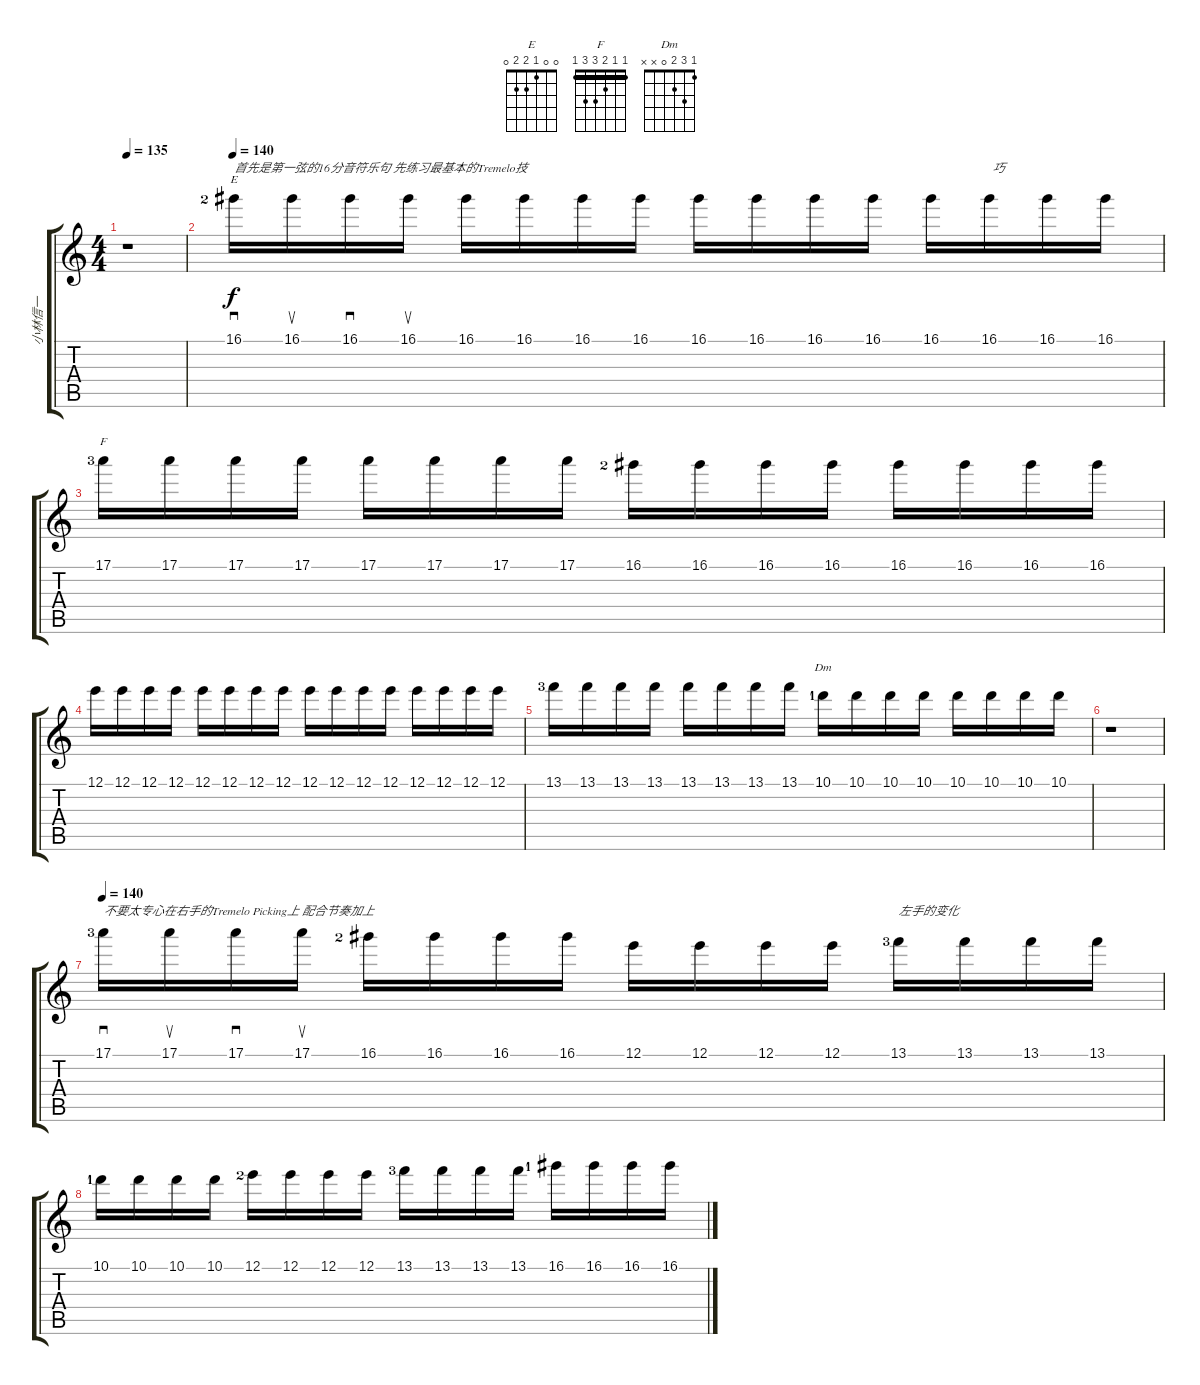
\track ("小林信一" "小林信一") {instrument overdrivenguitar}
\staff {score tabs}
\tuning (E4 B3 G3 D3 A2 E2) {hide}
\chord ("E" 0 0 1 2 2 0)
\chord ("F" 1 1 2 3 3 1) {barre 1}
\chord ("Dm" 1 3 2 0 x x)
\ts (4 4)
\tempo 135
\clef g2
\ks c
r.1{dy f} |
\tempo 140
16.1{lf 3}.16{sd ch "E" txt "首先是第一弦的16分音符乐句 先练习最基本的Tremelo技"} 16.1.16{su} 16.1.16{sd} 16.1.16{su} 16.1.16 16.1.16 16.1.16 16.1.16 16.1.16 16.1.16 16.1.16 16.1.16 16.1.16 16.1.16{txt " 巧"} 16.1.16 16.1.16 |
17.1{lf 4}.16{ch "F"} 17.1.16 17.1.16 17.1.16 17.1.16 17.1.16 17.1.16 17.1.16 16.1{lf 3}.16 16.1.16 16.1.16 16.1.16 16.1.16 16.1.16 16.1.16 16.1.16 |
12.1.16 12.1.16 12.1.16 12.1.16 12.1.16 12.1.16 12.1.16 12.1.16 12.1.16 12.1.16 12.1.16 12.1.16 12.1.16 12.1.16 12.1.16 12.1.16 |
13.1{lf 4}.16 13.1.16 13.1.16 13.1.16 13.1.16 13.1.16 13.1.16 13.1.16 10.1{lf 2}.16{ch "Dm"} 10.1.16 10.1.16 10.1.16 10.1.16 10.1.16 10.1.16 10.1.16 |
r.1 |
\tempo 140
17.1{lf 4}.16{sd txt "不要太专心在右手的Tremelo Picking上 配合节奏加上"} 17.1.16{su} 17.1.16{sd} 17.1.16{su} 16.1{lf 3}.16 16.1.16 16.1.16 16.1.16 12.1.16 12.1.16 12.1.16 12.1.16 13.1{lf 4}.16{txt "左手的变化"} 13.1.16 13.1.16 13.1.16 |
10.1{lf 2}.16 10.1.16 10.1.16 10.1.16 12.1{lf 3}.16 12.1.16 12.1.16 12.1.16 13.1{lf 4}.16 13.1.16 13.1.16 13.1.16 16.1{lf 2}.16 16.1.16 16.1.16 16.1.16
